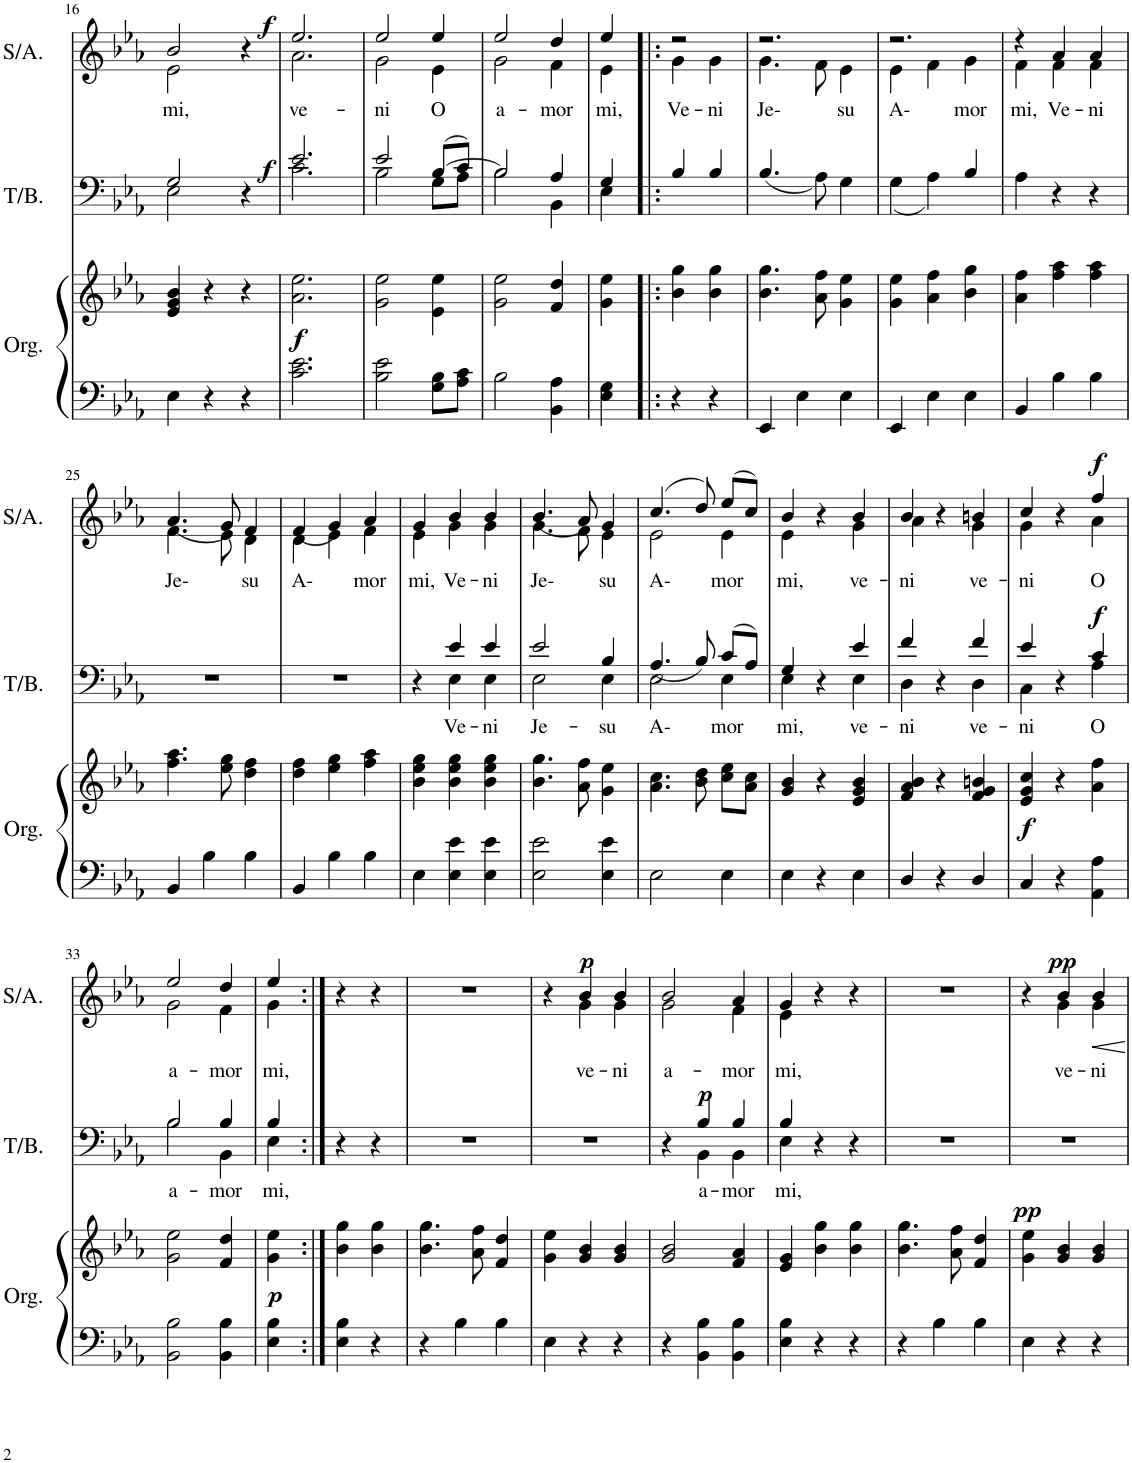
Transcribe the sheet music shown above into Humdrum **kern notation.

**kern	**kern	**dynam	**kern	**text	**dynam	**kern	**text	**dynam
*part3	*part3	*part3	*part2	*part2	*part2	*part1	*part1	*part1
*staff4	*staff3	*staff3/4	*staff2	*staff2	*staff2	*staff1	*staff1	*staff1
*I"Organ	*	*	*I"Tenor/Bass	*	*	*I"Soprano/Alto	*	*
*I'Org.	*	*	*I'T/B.	*	*	*I'S/A.	*	*
!!LO:PB:g=z
*clefF4	*clefG2	*	*clefF4	*	*	*clefG2	*	*
*k[b-e-a-]	*k[b-e-a-]	*	*k[b-e-a-]	*	*	*k[b-e-a-]	*	*
*E-:	*E-:	*	*E-:	*	*	*E-:	*	*
*M3/4	*M3/4	*	*M3/4	*	*	*M3/4	*	*
=16	=16	=16	=16	=16	=16	=16	=16	=16
*	*	*	*^	*	*	*	*	*
!	!	!	!	!	!	!	!	!LO:LY:b	!
*	*	*	*	*	*	*	*^	*	*
4E-\	4e-/ 4g/ 4b-/	.	2G/	2E-\	.	.	2b-/	2e-\	mi,	.
4r	4r	.	.	.	.	.	.	.	.	.
4r	4r	.	4r	4ryy	.	.	4r	4ryy	.	.
=17	=17	=17	=17	=17	=17	=17	=17	=17	=17	=17
!	!	!LO:DY:a=2	!	!	!	!LO:DY:a	!	!	!LO:LY:b	!LO:DY:a
2.c\ 2.e-\	2.a-\ 2.ee-\	f	2.e-/	2.c\	.	f	2.ee-/	2.a-\	ve-	f
=18	=18	=18	=18	=18	=18	=18	=18	=18	=18	=18
!	!	!	!	!	!	!	!	!	!LO:LY:b	!
2B-\ 2e-\	2g\ 2ee-\	.	2e-/	2B-\	.	.	2ee-/	2g\	-ni	.
!	!	!	!	!	!	!	!	!	!LO:LY:b	!
8G\ 8B-\L	4e-\ 4ee-\	.	(>[8B-/L	8G\L	.	.	4ee-/	4e-\	O	.
8A-\ 8c\J	.	.	8c/J)	8A-\J	.	.	.	.	.	.
=19	=19	=19	=19	=19	=19	=19	=19	=19	=19	=19
!	!	!	!	!	!	!	!	!	!LO:LY:b	!
2B-\	2g\ 2ee-\	.	2B-/]	2B-\	.	.	2ee-/	2g\	a-	.
!	!	!	!	!	!	!	!	!	!LO:LY:b	!
4BB-\ 4A-\	4f/ 4dd/	.	4A-/	4BB-\	.	.	4dd/	4f\	-mor	.
=20	=20	=20	=20	=20	=20	=20	=20	=20	=20	=20
!	!	!	!	!	!	!	!	!	!LO:LY:b	!
4E-\ 4G\	4g\ 4ee-\	.	4G/	4E-\	.	.	4ee-/	4e-\	mi,	.
=21!|:	=21!|:	=21!|:	=21!|:	=21!|:	=21!|:	=21!|:	=21!|:	=21!|:	=21!|:	=21!|:
!	!	!	!	!	!	!	!	!	!LO:LY:b	!
*	*	*	*v	*v	*	*	*	*	*	*
4r	4b-\ 4gg\	.	4B-/	.	.	2r	4g\	Ve-	.
!	!	!	!	!	!	!	!	!LO:LY:b	!
4r	4b-\ 4gg\	.	4B-/	.	.	.	4g\	-ni	.
=22	=22	=22	=22	=22	=22	=22	=22	=22	=22
!	!	!	!	!	!	!	!	!LO:LY:b	!
4EE-/	4.b-\ 4.gg\	.	(<4.B-/	.	.	2.r	4.g\	Je-	.
4E-\	.	.	.	.	.	.	.	.	.
.	8a-\ 8ff\	.	8A-\)	.	.	.	8f\	.	.
!	!	!	!	!	!	!	!	!LO:LY:b	!
4E-\	4g\ 4ee-\	.	4G\	.	.	.	4e-\	su	.
=23	=23	=23	=23	=23	=23	=23	=23	=23	=23
!	!	!	!	!	!	!	!	!LO:LY:b	!
4EE-/	4g\ 4ee-\	.	(<4G\	.	.	2.r	4e-\	A-	.
4E-\	4a-\ 4ff\	.	4A-\)	.	.	.	4f\	.	.
!	!	!	!	!	!	!	!	!LO:LY:b	!
4E-\	4b-\ 4gg\	.	4B-/	.	.	.	4g\	mor	.
=24	=24	=24	=24	=24	=24	=24	=24	=24	=24
!	!	!	!	!	!	!	!	!LO:LY:b	!
4BB-/	4a-\ 4ff\	.	4A-\	.	.	4r	4f\	mi,	.
!	!	!	!	!	!	!	!	!LO:LY:b	!
4B-\	4ff\ 4aa-\	.	4r	.	.	4a-/	4f\	Ve-	.
!	!	!	!	!	!	!	!	!LO:LY:b	!
4B-\	4ff\ 4aa-\	.	4r	.	.	4a-/	4f\	-ni	.
!!LO:LB:g=z	!!
=25	=25	=25	=25	=25	=25	=25	=25	=25	=25
!	!	!	!	!	!	!	!	!LO:LY:b	!
4BB-/	4.ff\ 4.aa-\	.	2.r	.	.	(<4.a-/	4.f\	Je-	.
4B-\	.	.	.	.	.	.	.	.	.
.	8ee-\ 8gg\	.	.	.	.	8g/)	8e-\	.	.
!	!	!	!	!	!	!	!	!LO:LY:b	!
4B-\	4dd\ 4ff\	.	.	.	.	4f/	4d\	su	.
=26	=26	=26	=26	=26	=26	=26	=26	=26	=26
!	!	!	!	!	!	!	!	!LO:LY:b	!
4BB-/	4dd\ 4ff\	.	2.r	.	.	(<4f/	4d\	A-	.
4B-\	4ee-\ 4gg\	.	.	.	.	4g/)	4e-\	.	.
!	!	!	!	!	!	!	!	!LO:LY:b	!
4B-\	4ff\ 4aa-\	.	.	.	.	4a-/	4f\	mor	.
=27	=27	=27	=27	=27	=27	=27	=27	=27	=27
*	*	*	*^	*	*	*	*	*	*
!	!	!	!	!	!	!	!	!	!LO:LY:b	!
4E-\	4b-\ 4ee-\ 4gg\	.	4r	4ryy	.	.	4g/	4e-\	mi,	.
!	!	!	!	!	!LO:LY:b	!	!	!	!LO:LY:b	!
4E-\ 4e-\	4b-\ 4ee-\ 4gg\	.	4e-/	4E-\	Ve-	.	4b-/	4g\	Ve-	.
!	!	!	!	!	!LO:LY:b	!	!	!	!LO:LY:b	!
4E-\ 4e-\	4b-\ 4ee-\ 4gg\	.	4e-/	4E-\	-ni	.	4b-/	4g\	-ni	.
=28	=28	=28	=28	=28	=28	=28	=28	=28	=28	=28
!	!	!	!	!	!LO:LY:b	!	!	!	!LO:LY:b	!
2E-\ 2e-\	4.b-\ 4.gg\	.	2e-/	2E-\	Je-	.	(<4.b-/	4.g\	Je-	.
.	8a-\ 8ff\	.	.	.	.	.	8a-/)	8f\	.	.
!	!	!	!	!	!LO:LY:b	!	!	!	!LO:LY:b	!
4E-\ 4e-\	4g\ 4ee-\	.	4B-/	4E-\	-su	.	4g/	4e-\	su	.
=29	=29	=29	=29	=29	=29	=29	=29	=29	=29	=29
!	!	!	!	!	!LO:LY:b	!	!	!	!LO:LY:b	!
2E-\	4.a-\ 4.cc\	.	(<4.A-/	2E-\	A-	.	(>4.cc/	2e-\	A-	.
.	8b-\ 8dd\	.	8B-/)	.	.	.	8dd/)	.	.	.
!	!	!	!	!	!LO:LY:b	!	!	!	!LO:LY:b	!
4E-\	8cc\ 8ee-\L	.	(>8c/L	4E-\	mor	.	(>8ee-/L	4e-\	mor	.
.	8a-\ 8cc\J	.	8A-/J)	.	.	.	8cc/J)	.	.	.
=30	=30	=30	=30	=30	=30	=30	=30	=30	=30	=30
!	!	!	!	!	!LO:LY:b	!	!	!	!LO:LY:b	!
4E-\	4g/ 4b-/	.	4G/	4E-\	mi,	.	4b-/	4e-\	mi,	.
4r	4r	.	4r	4ryy	.	.	4r	4ryy	.	.
!	!	!	!	!	!LO:LY:b	!	!	!	!LO:LY:b	!
4E-\	4e-/ 4g/ 4b-/	.	4e-/	4E-\	ve-	.	4b-/	4g\	ve-	.
=31	=31	=31	=31	=31	=31	=31	=31	=31	=31	=31
!	!	!	!	!	!LO:LY:b	!	!	!	!LO:LY:b	!
4D/	4f/ 4a-/ 4b-/	.	4f/	4D\	-ni	.	4b-/	4a-\	-ni	.
4r	4r	.	4r	4ryy	.	.	4r	4ryy	.	.
!	!	!	!	!	!LO:LY:b	!	!	!	!LO:LY:b	!
4D/	4f/ 4g/ 4bn/	.	4f/	4D\	ve-	.	4bn/	4g\	ve-	.
=32	=32	=32	=32	=32	=32	=32	=32	=32	=32	=32
!	!	!LO:DY:a=2	!	!	!LO:LY:b	!	!	!	!LO:LY:b	!
4C/	4e-/ 4g/ 4cc/	f	4e-/	4C\	-ni	.	4cc/	4g\	-ni	.
4r	4r	.	4r	4ryy	.	.	4r	4ryy	.	.
!	!	!	!	!	!LO:LY:b	!LO:DY:a	!	!	!LO:LY:b	!LO:DY:a
4AA-\ 4A-\	4a-\ 4ff\	.	4c/	4A-\	O	f	4ff/	4a-\	O	f
!!LO:LB:g=z	!!
=33	=33	=33	=33	=33	=33	=33	=33	=33	=33	=33
!	!	!	!	!	!LO:LY:b	!	!	!	!LO:LY:b	!
2BB-\ 2B-\	2g\ 2ee-\	.	2B-/	2B-\	a-	.	2ee-/	2g\	a-	.
!	!	!	!	!	!LO:LY:b	!	!	!	!LO:LY:b	!
4BB-\ 4B-\	4f/ 4dd/	.	4B-/	4BB-\	-mor	.	4dd/	4f\	-mor	.
=34	=34	=34	=34	=34	=34	=34	=34	=34	=34	=34
!	!	!LO:DY:a=2	!	!	!LO:LY:b	!	!	!	!LO:LY:b	!
4E-\ 4B-\	4g\ 4ee-\	p	4B-/	4E-\	mi,	.	4ee-/	4g\	mi,	.
*	*	*	*v	*v	*	*	*	*	*	*
*	*	*	*	*	*	*v	*v	*	*
=35:|!	=35:|!	=35:|!	=35:|!	=35:|!	=35:|!	=35:|!	=35:|!	=35:|!
4E-\ 4B-\	4b-\ 4gg\	.	4r	.	.	4r	.	.
4r	4b-\ 4gg\	.	4r	.	.	4r	.	.
=36	=36	=36	=36	=36	=36	=36	=36	=36
4r	4.b-\ 4.gg\	.	2.r	.	.	2.r	.	.
4B-\	.	.	.	.	.	.	.	.
.	8a-\ 8ff\	.	.	.	.	.	.	.
4B-\	4f/ 4dd/	.	.	.	.	.	.	.
=37	=37	=37	=37	=37	=37	=37	=37	=37
*	*	*	*	*	*	*^	*	*
4E-\	4g\ 4ee-\	.	2.r	.	.	4r	4ryy	.	.
!	!	!	!	!	!	!	!	!LO:LY:b	!LO:DY:a
4r	4g/ 4b-/	.	.	.	.	4b-/	4g\	ve-	p
!	!	!	!	!	!	!	!	!LO:LY:b	!
4r	4g/ 4b-/	.	.	.	.	4b-/	4g\	-ni	.
=38	=38	=38	=38	=38	=38	=38	=38	=38	=38
*	*	*	*^	*	*	*	*	*	*
!	!	!	!	!	!	!	!	!	!LO:LY:b	!
4r	2g/ 2b-/	.	4r	4ryy	.	.	2b-/	2g\	a-	.
!	!	!	!	!	!LO:LY:b	!LO:DY:a	!	!	!	!
4BB-\ 4B-\	.	.	4B-/	4BB-\	a-	p	.	.	.	.
!	!	!	!	!	!LO:LY:b	!	!	!	!LO:LY:b	!
4BB-\ 4B-\	4f/ 4a-/	.	4B-/	4BB-\	-mor	.	4a-/	4f\	-mor	.
=39	=39	=39	=39	=39	=39	=39	=39	=39	=39	=39
!	!	!	!	!	!LO:LY:b	!	!	!	!LO:LY:b	!
4E-\ 4B-\	4e-/ 4g/	.	4B-/	4E-\	mi,	.	4g/	4e-\	mi,	.
4r	4b-\ 4gg\	.	4r	2ryy	.	.	4r	2ryy	.	.
4r	4b-\ 4gg\	.	4r	.	.	.	4r	.	.	.
*	*	*	*v	*v	*	*	*	*	*	*
*	*	*	*	*	*	*v	*v	*	*
=40	=40	=40	=40	=40	=40	=40	=40	=40
4r	4.b-\ 4.gg\	.	2.r	.	.	2.r	.	.
4B-\	.	.	.	.	.	.	.	.
.	8a-\ 8ff\	.	.	.	.	.	.	.
4B-\	4f/ 4dd/	.	.	.	.	.	.	.
=41	=41	=41	=41	=41	=41	=41	=41	=41
*	*	*	*	*	*	*^	*	*
!	!	!LO:DY:a	!	!	!	!	!	!	!
4E-\	4g\ 4ee-\	pp	2.r	.	.	4r	4ryy	.	.
!	!	!	!	!	!	!	!	!LO:LY:b	!LO:DY:a
4r	4g/ 4b-/	.	.	.	.	4b-/	4g\	ve-	pp
!	!	!	!	!	!	!	!	!LO:LY:b	!
4r	4g/ 4b-/	.	.	.	.	4b-/	4g\	-ni	.
*	*	*	*	*	*	*v	*v	*	*
=	=	=	=	=	=	=	=	=
*-	*-	*-	*-	*-	*-	*-	*-	*-
